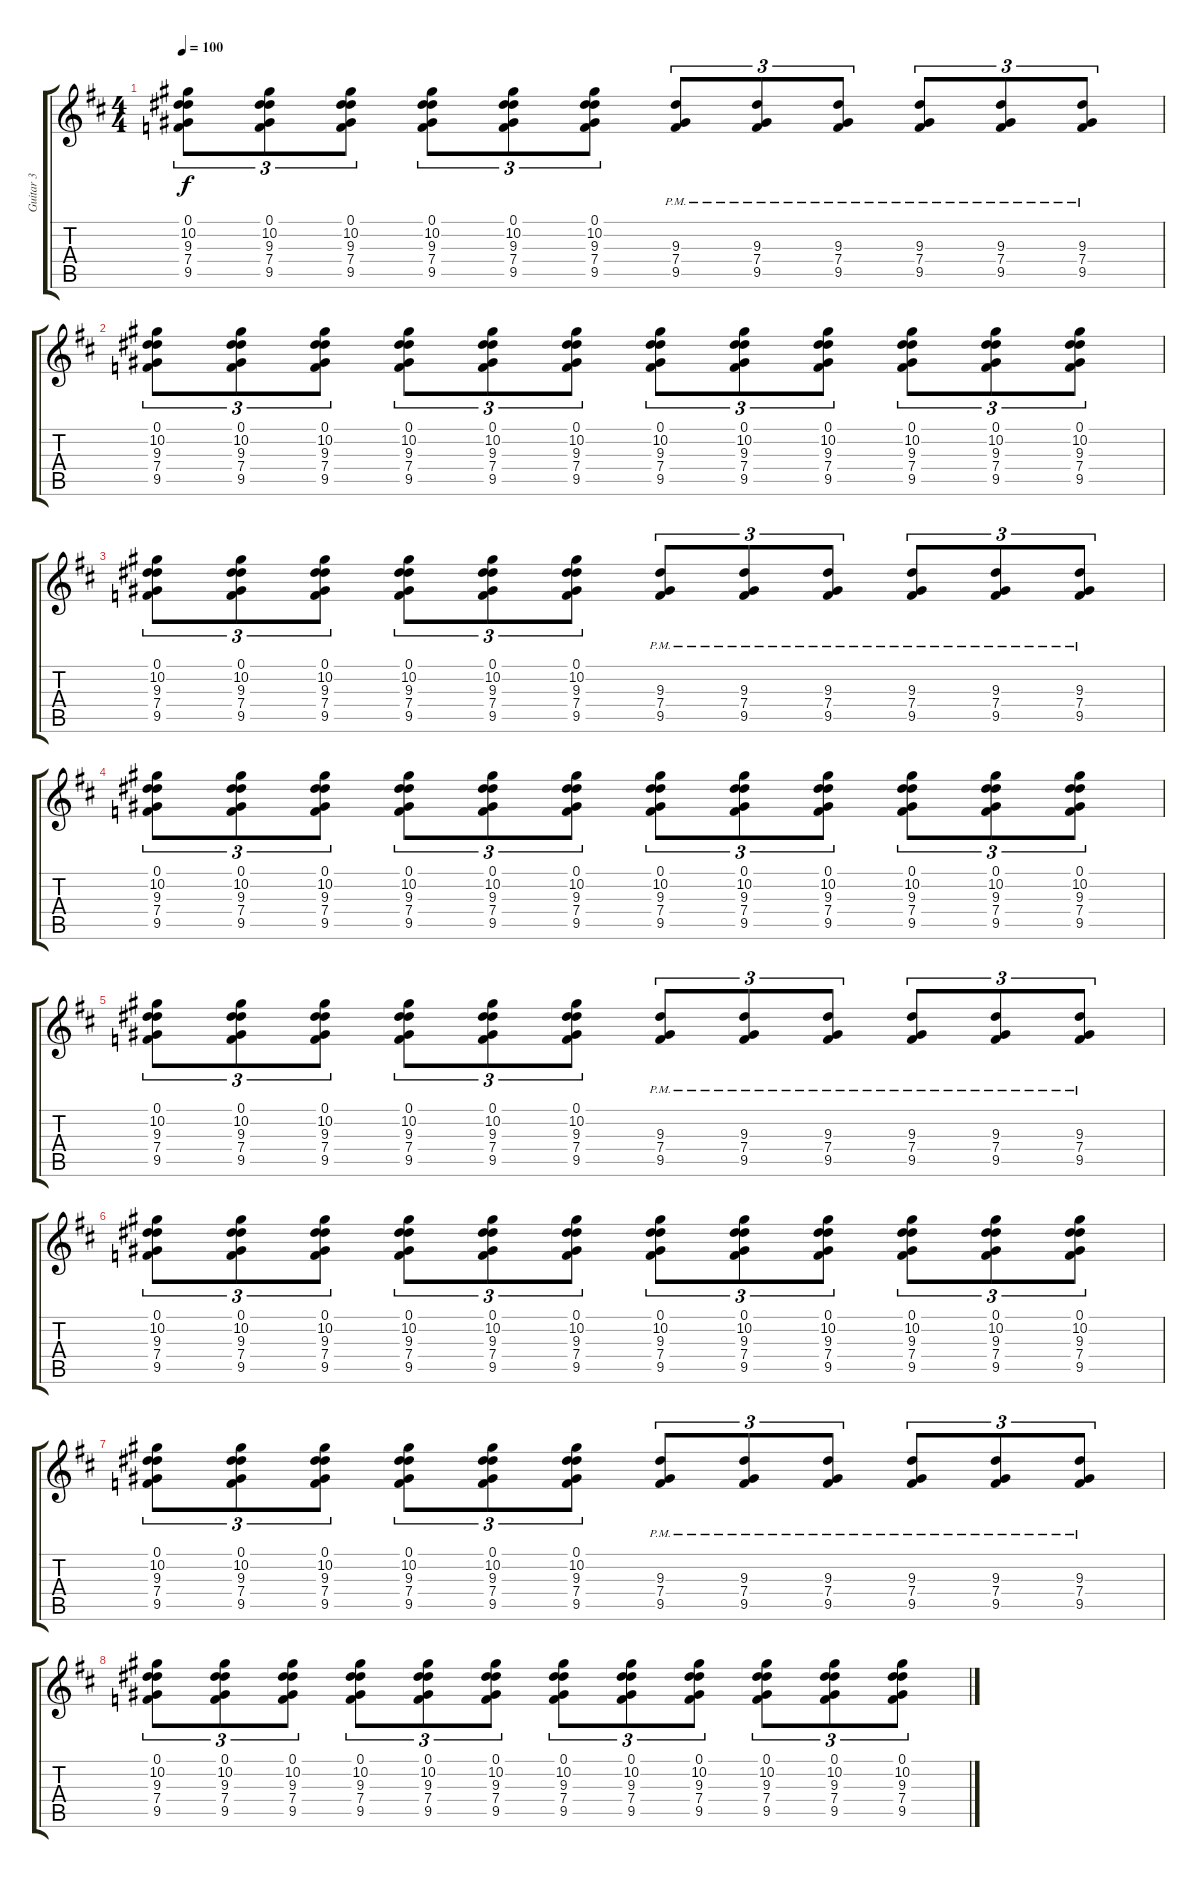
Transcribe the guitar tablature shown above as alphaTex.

\track ("Guitar 3" "Guitar 3") {instrument distortionguitar}
\staff {score tabs}
\tuning (Eb4 Bb3 Gb3 Db3 Ab2 Eb2) {hide}
\ts (4 4)
\tempo 100
\clef g2
\ks d
(0.1 10.2 9.3 7.4 9.5).8{tu (3 2) dy f} (0.1 10.2 9.3 7.4 9.5).8{tu (3 2)} (0.1 10.2 9.3 7.4 9.5).8{tu (3 2)} (0.1 10.2 9.3 7.4 9.5).8{tu (3 2)} (0.1 10.2 9.3 7.4 9.5).8{tu (3 2)} (0.1 10.2 9.3 7.4 9.5).8{tu (3 2)} (9.3{pm} 7.4{pm} 9.5{pm}).8{tu (3 2)} (9.3{pm} 7.4{pm} 9.5{pm}).8{tu (3 2)} (9.3{pm} 7.4{pm} 9.5{pm}).8{tu (3 2)} (9.3{pm} 7.4{pm} 9.5{pm}).8{tu (3 2)} (9.3{pm} 7.4{pm} 9.5{pm}).8{tu (3 2)} (9.3{pm} 7.4{pm} 9.5{pm}).8{tu (3 2)} |
(0.1 10.2 9.3 7.4 9.5).8{tu (3 2) volume 14} (0.1 10.2 9.3 7.4 9.5).8{tu (3 2)} (0.1 10.2 9.3 7.4 9.5).8{tu (3 2)} (0.1 10.2 9.3 7.4 9.5).8{tu (3 2)} (0.1 10.2 9.3 7.4 9.5).8{tu (3 2)} (0.1 10.2 9.3 7.4 9.5).8{tu (3 2)} (0.1 10.2 9.3 7.4 9.5).8{tu (3 2)} (0.1 10.2 9.3 7.4 9.5).8{tu (3 2)} (0.1 10.2 9.3 7.4 9.5).8{tu (3 2)} (0.1 10.2 9.3 7.4 9.5).8{tu (3 2)} (0.1 10.2 9.3 7.4 9.5).8{tu (3 2)} (0.1 10.2 9.3 7.4 9.5).8{tu (3 2)} |
(0.1 10.2 9.3 7.4 9.5).8{tu (3 2)} (0.1 10.2 9.3 7.4 9.5).8{tu (3 2)} (0.1 10.2 9.3 7.4 9.5).8{tu (3 2)} (0.1 10.2 9.3 7.4 9.5).8{tu (3 2)} (0.1 10.2 9.3 7.4 9.5).8{tu (3 2)} (0.1 10.2 9.3 7.4 9.5).8{tu (3 2)} (9.3{pm} 7.4{pm} 9.5{pm}).8{tu (3 2)} (9.3{pm} 7.4{pm} 9.5{pm}).8{tu (3 2)} (9.3{pm} 7.4{pm} 9.5{pm}).8{tu (3 2)} (9.3{pm} 7.4{pm} 9.5{pm}).8{tu (3 2)} (9.3{pm} 7.4{pm} 9.5{pm}).8{tu (3 2)} (9.3{pm} 7.4{pm} 9.5{pm}).8{tu (3 2)} |
(0.1 10.2 9.3 7.4 9.5).8{tu (3 2) volume 14} (0.1 10.2 9.3 7.4 9.5).8{tu (3 2)} (0.1 10.2 9.3 7.4 9.5).8{tu (3 2)} (0.1 10.2 9.3 7.4 9.5).8{tu (3 2)} (0.1 10.2 9.3 7.4 9.5).8{tu (3 2)} (0.1 10.2 9.3 7.4 9.5).8{tu (3 2)} (0.1 10.2 9.3 7.4 9.5).8{tu (3 2)} (0.1 10.2 9.3 7.4 9.5).8{tu (3 2)} (0.1 10.2 9.3 7.4 9.5).8{tu (3 2)} (0.1 10.2 9.3 7.4 9.5).8{tu (3 2)} (0.1 10.2 9.3 7.4 9.5).8{tu (3 2)} (0.1 10.2 9.3 7.4 9.5).8{tu (3 2)} |
(0.1 10.2 9.3 7.4 9.5).8{tu (3 2)} (0.1 10.2 9.3 7.4 9.5).8{tu (3 2)} (0.1 10.2 9.3 7.4 9.5).8{tu (3 2)} (0.1 10.2 9.3 7.4 9.5).8{tu (3 2)} (0.1 10.2 9.3 7.4 9.5).8{tu (3 2)} (0.1 10.2 9.3 7.4 9.5).8{tu (3 2)} (9.3{pm} 7.4{pm} 9.5{pm}).8{tu (3 2)} (9.3{pm} 7.4{pm} 9.5{pm}).8{tu (3 2)} (9.3{pm} 7.4{pm} 9.5{pm}).8{tu (3 2)} (9.3{pm} 7.4{pm} 9.5{pm}).8{tu (3 2)} (9.3{pm} 7.4{pm} 9.5{pm}).8{tu (3 2)} (9.3{pm} 7.4{pm} 9.5{pm}).8{tu (3 2)} |
(0.1 10.2 9.3 7.4 9.5).8{tu (3 2) volume 14} (0.1 10.2 9.3 7.4 9.5).8{tu (3 2)} (0.1 10.2 9.3 7.4 9.5).8{tu (3 2)} (0.1 10.2 9.3 7.4 9.5).8{tu (3 2)} (0.1 10.2 9.3 7.4 9.5).8{tu (3 2)} (0.1 10.2 9.3 7.4 9.5).8{tu (3 2)} (0.1 10.2 9.3 7.4 9.5).8{tu (3 2)} (0.1 10.2 9.3 7.4 9.5).8{tu (3 2)} (0.1 10.2 9.3 7.4 9.5).8{tu (3 2)} (0.1 10.2 9.3 7.4 9.5).8{tu (3 2)} (0.1 10.2 9.3 7.4 9.5).8{tu (3 2)} (0.1 10.2 9.3 7.4 9.5).8{tu (3 2)} |
(0.1 10.2 9.3 7.4 9.5).8{tu (3 2)} (0.1 10.2 9.3 7.4 9.5).8{tu (3 2)} (0.1 10.2 9.3 7.4 9.5).8{tu (3 2)} (0.1 10.2 9.3 7.4 9.5).8{tu (3 2)} (0.1 10.2 9.3 7.4 9.5).8{tu (3 2)} (0.1 10.2 9.3 7.4 9.5).8{tu (3 2)} (9.3{pm} 7.4{pm} 9.5{pm}).8{tu (3 2)} (9.3{pm} 7.4{pm} 9.5{pm}).8{tu (3 2)} (9.3{pm} 7.4{pm} 9.5{pm}).8{tu (3 2)} (9.3{pm} 7.4{pm} 9.5{pm}).8{tu (3 2)} (9.3{pm} 7.4{pm} 9.5{pm}).8{tu (3 2)} (9.3{pm} 7.4{pm} 9.5{pm}).8{tu (3 2)} |
(0.1 10.2 9.3 7.4 9.5).8{tu (3 2) volume 14} (0.1 10.2 9.3 7.4 9.5).8{tu (3 2)} (0.1 10.2 9.3 7.4 9.5).8{tu (3 2)} (0.1 10.2 9.3 7.4 9.5).8{tu (3 2)} (0.1 10.2 9.3 7.4 9.5).8{tu (3 2)} (0.1 10.2 9.3 7.4 9.5).8{tu (3 2)} (0.1 10.2 9.3 7.4 9.5).8{tu (3 2)} (0.1 10.2 9.3 7.4 9.5).8{tu (3 2)} (0.1 10.2 9.3 7.4 9.5).8{tu (3 2)} (0.1 10.2 9.3 7.4 9.5).8{tu (3 2)} (0.1 10.2 9.3 7.4 9.5).8{tu (3 2)} (0.1 10.2 9.3 7.4 9.5).8{tu (3 2)}
